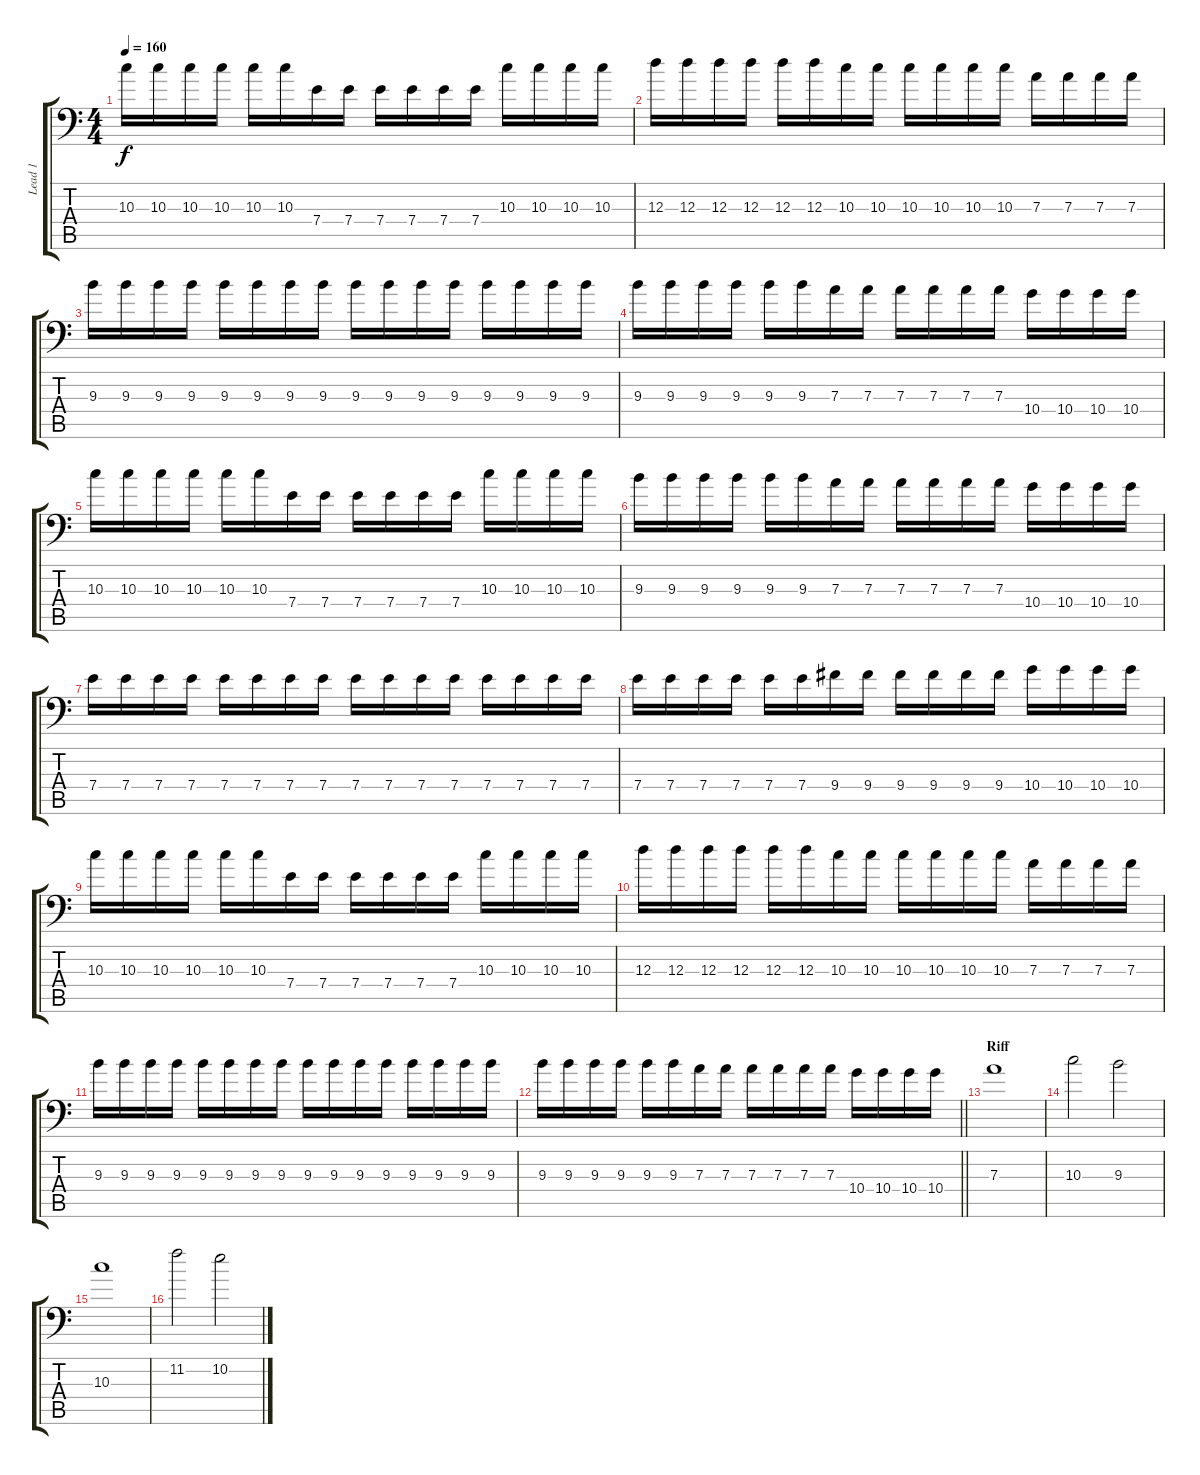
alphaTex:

\track ("Lead 1" "Lead 1") {instrument distortionguitar}
\staff {score tabs}
\tuning (B3 Gb3 D3 A2 E2 A1) {hide}
\ts (4 4)
\tempo 160
\clef f4
\ks c
10.3.16{dy f} 10.3.16 10.3.16 10.3.16 10.3.16 10.3.16 7.4.16 7.4.16 7.4.16 7.4.16 7.4.16 7.4.16 10.3.16 10.3.16 10.3.16 10.3.16 |
12.3.16 12.3.16 12.3.16 12.3.16 12.3.16 12.3.16 10.3.16 10.3.16 10.3.16 10.3.16 10.3.16 10.3.16 7.3.16 7.3.16 7.3.16 7.3.16 |
9.3.16 9.3.16 9.3.16 9.3.16 9.3.16 9.3.16 9.3.16 9.3.16 9.3.16 9.3.16 9.3.16 9.3.16 9.3.16 9.3.16 9.3.16 9.3.16 |
9.3.16 9.3.16 9.3.16 9.3.16 9.3.16 9.3.16 7.3.16 7.3.16 7.3.16 7.3.16 7.3.16 7.3.16 10.4.16 10.4.16 10.4.16 10.4.16 |
10.3.16 10.3.16 10.3.16 10.3.16 10.3.16 10.3.16 7.4.16 7.4.16 7.4.16 7.4.16 7.4.16 7.4.16 10.3.16 10.3.16 10.3.16 10.3.16 |
9.3.16 9.3.16 9.3.16 9.3.16 9.3.16 9.3.16 7.3.16 7.3.16 7.3.16 7.3.16 7.3.16 7.3.16 10.4.16 10.4.16 10.4.16 10.4.16 |
7.4.16 7.4.16 7.4.16 7.4.16 7.4.16 7.4.16 7.4.16 7.4.16 7.4.16 7.4.16 7.4.16 7.4.16 7.4.16 7.4.16 7.4.16 7.4.16 |
7.4.16 7.4.16 7.4.16 7.4.16 7.4.16 7.4.16 9.4.16 9.4.16 9.4.16 9.4.16 9.4.16 9.4.16 10.4.16 10.4.16 10.4.16 10.4.16 |
10.3.16 10.3.16 10.3.16 10.3.16 10.3.16 10.3.16 7.4.16 7.4.16 7.4.16 7.4.16 7.4.16 7.4.16 10.3.16 10.3.16 10.3.16 10.3.16 |
12.3.16 12.3.16 12.3.16 12.3.16 12.3.16 12.3.16 10.3.16 10.3.16 10.3.16 10.3.16 10.3.16 10.3.16 7.3.16 7.3.16 7.3.16 7.3.16 |
9.3.16 9.3.16 9.3.16 9.3.16 9.3.16 9.3.16 9.3.16 9.3.16 9.3.16 9.3.16 9.3.16 9.3.16 9.3.16 9.3.16 9.3.16 9.3.16 |
\barLineRight lightlight
9.3.16 9.3.16 9.3.16 9.3.16 9.3.16 9.3.16 7.3.16 7.3.16 7.3.16 7.3.16 7.3.16 7.3.16 10.4.16 10.4.16 10.4.16 10.4.16 |
\section ("" "Riff")
7.3.1 |
10.3.2 9.3.2 |
10.3.1 |
11.2.2 10.2.2
